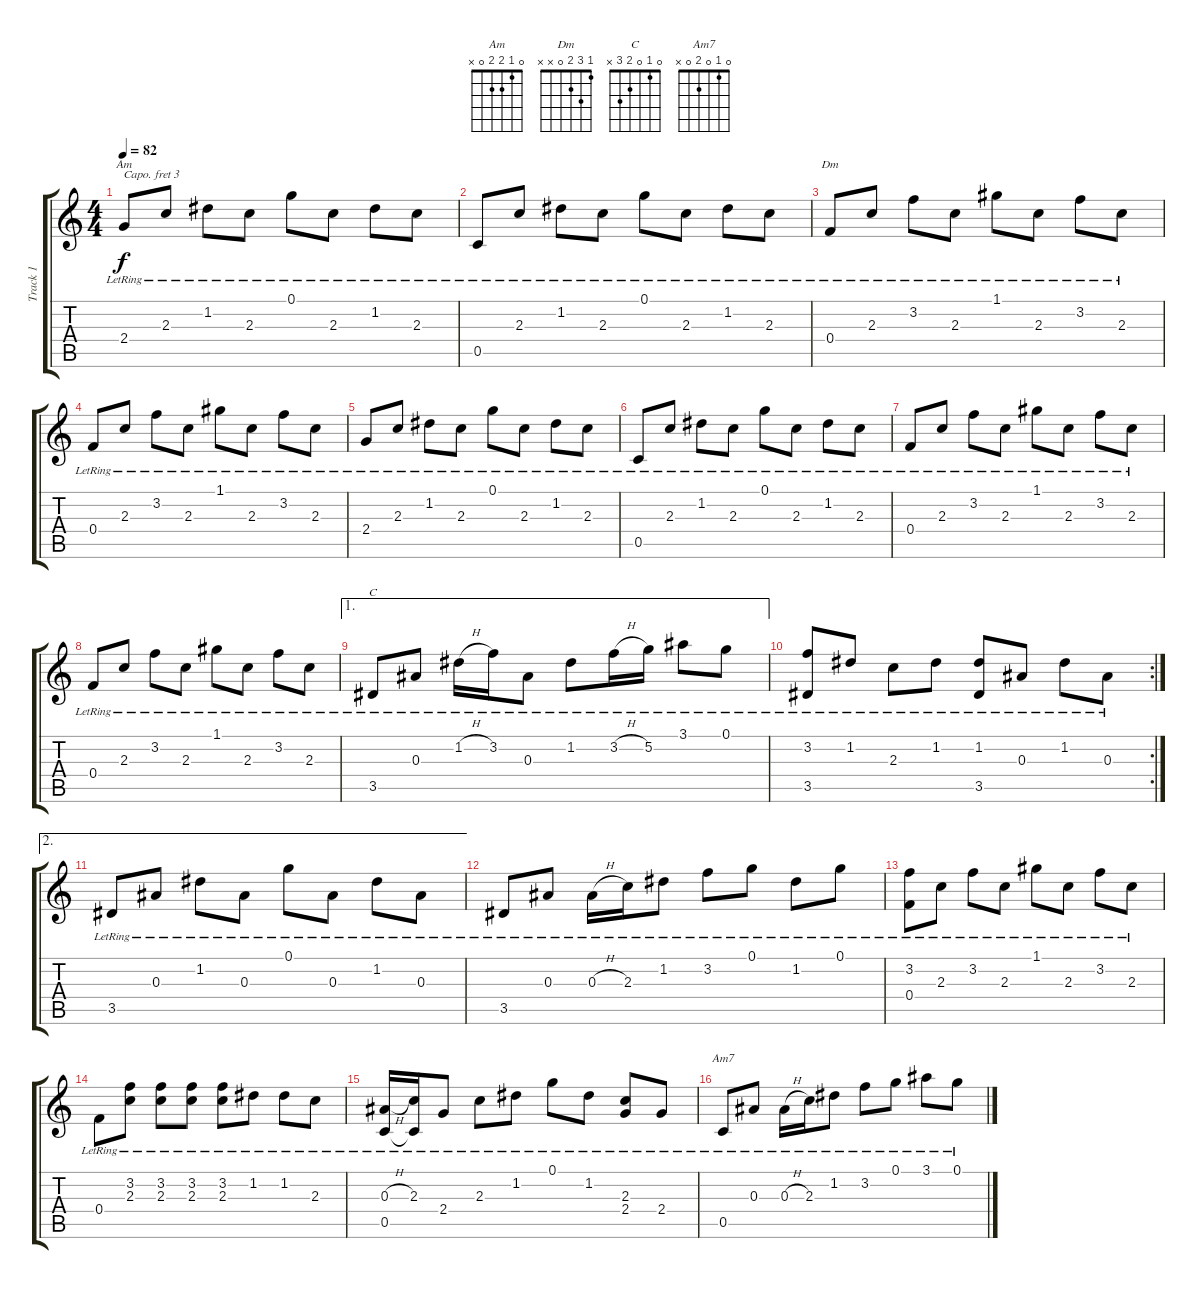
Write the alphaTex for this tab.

\track ("Track 1" "Track 1") {instrument acousticguitarsteel}
\staff {score tabs}
\capo 3
\tuning (E4 B3 G3 D3 A2 E2) {hide}
\chord ("Am" 0 1 2 2 0 x)
\chord ("Dm" 1 3 2 0 x x)
\chord ("C" 0 1 0 2 3 x)
\chord ("Am7" 0 1 0 2 0 x)
\ts (4 4)
\tempo 82
\clef g2
\ks c
2.4{lr}.8{ch "Am" dy f} 2.3{lr}.8 1.2{lr}.8 2.3{lr}.8 0.1{lr}.8 2.3{lr}.8 1.2{lr}.8 2.3{lr}.8 |
0.5{lr}.8 2.3{lr}.8 1.2{lr}.8 2.3{lr}.8 0.1{lr}.8 2.3{lr}.8 1.2{lr}.8 2.3{lr}.8 |
0.4{lr}.8{ch "Dm"} 2.3{lr}.8 3.2{lr}.8 2.3{lr}.8 1.1{lr}.8 2.3{lr}.8 3.2{lr}.8 2.3{lr}.8 |
0.4{lr}.8 2.3{lr}.8 3.2{lr}.8 2.3{lr}.8 1.1{lr}.8 2.3{lr}.8 3.2{lr}.8 2.3{lr}.8 |
2.4{lr}.8 2.3{lr}.8 1.2{lr}.8 2.3{lr}.8 0.1{lr}.8 2.3{lr}.8 1.2{lr}.8 2.3{lr}.8 |
0.5{lr}.8 2.3{lr}.8 1.2{lr}.8 2.3{lr}.8 0.1{lr}.8 2.3{lr}.8 1.2{lr}.8 2.3{lr}.8 |
0.4{lr}.8 2.3{lr}.8 3.2{lr}.8 2.3{lr}.8 1.1{lr}.8 2.3{lr}.8 3.2{lr}.8 2.3{lr}.8 |
0.4{lr}.8 2.3{lr}.8 3.2{lr}.8 2.3{lr}.8 1.1{lr}.8 2.3{lr}.8 3.2{lr}.8 2.3{lr}.8 |
\ae 1
3.5{lr}.8{ch "C"} 0.3{lr}.8 1.2{h lr}.16 3.2{lr}.16 0.3{lr}.8 1.2{lr}.8 3.2{h lr}.16 5.2{lr}.16 3.1{lr}.8 0.1{lr}.8 |
\rc 2
(3.2{lr} 3.5{lr}).8 1.2{lr}.8 2.3{lr}.8 1.2{lr}.8 (1.2{lr} 3.5{lr}).8 0.3{lr}.8 1.2{lr}.8 0.3{lr}.8 |
\ae 2
3.5{lr}.8 0.3{lr}.8 1.2{lr}.8 0.3{lr}.8 0.1{lr}.8 0.3{lr}.8 1.2{lr}.8 0.3{lr}.8 |
3.5{lr}.8 0.3{lr}.8 0.3{h lr}.16 2.3{lr}.16 1.2{lr}.8 3.2{lr}.8 0.1{lr}.8 1.2{lr}.8 0.1{lr}.8 |
(3.2{lr} 0.4{lr}).8 2.3{lr}.8 3.2{lr}.8 2.3{lr}.8 1.1{lr}.8 2.3{lr}.8 3.2{lr}.8 2.3{lr}.8 |
0.4{lr}.8 (3.2{lr} 2.3{lr}).8 (3.2{lr} 2.3{lr}).8 (3.2{lr} 2.3{lr}).8 (3.2{lr} 2.3{lr}).8 1.2{lr}.8 1.2{lr}.8 2.3{lr}.8 |
(0.3{h lr} 0.5{lr}).16 (2.3{lr} 0.5{t}).16 2.4{lr}.8{txt ""} 2.3{lr}.8 1.2{lr}.8 0.1{lr}.8 1.2{lr}.8 (2.3{lr} 2.4{lr}).8 2.4{lr}.8 |
0.5{lr}.8{ch "Am7"} 0.3{lr}.8 0.3{h lr}.16 2.3{lr}.16 1.2{lr}.8 3.2{lr}.8 0.1{lr}.8 3.1{lr}.8 0.1{lr}.8
